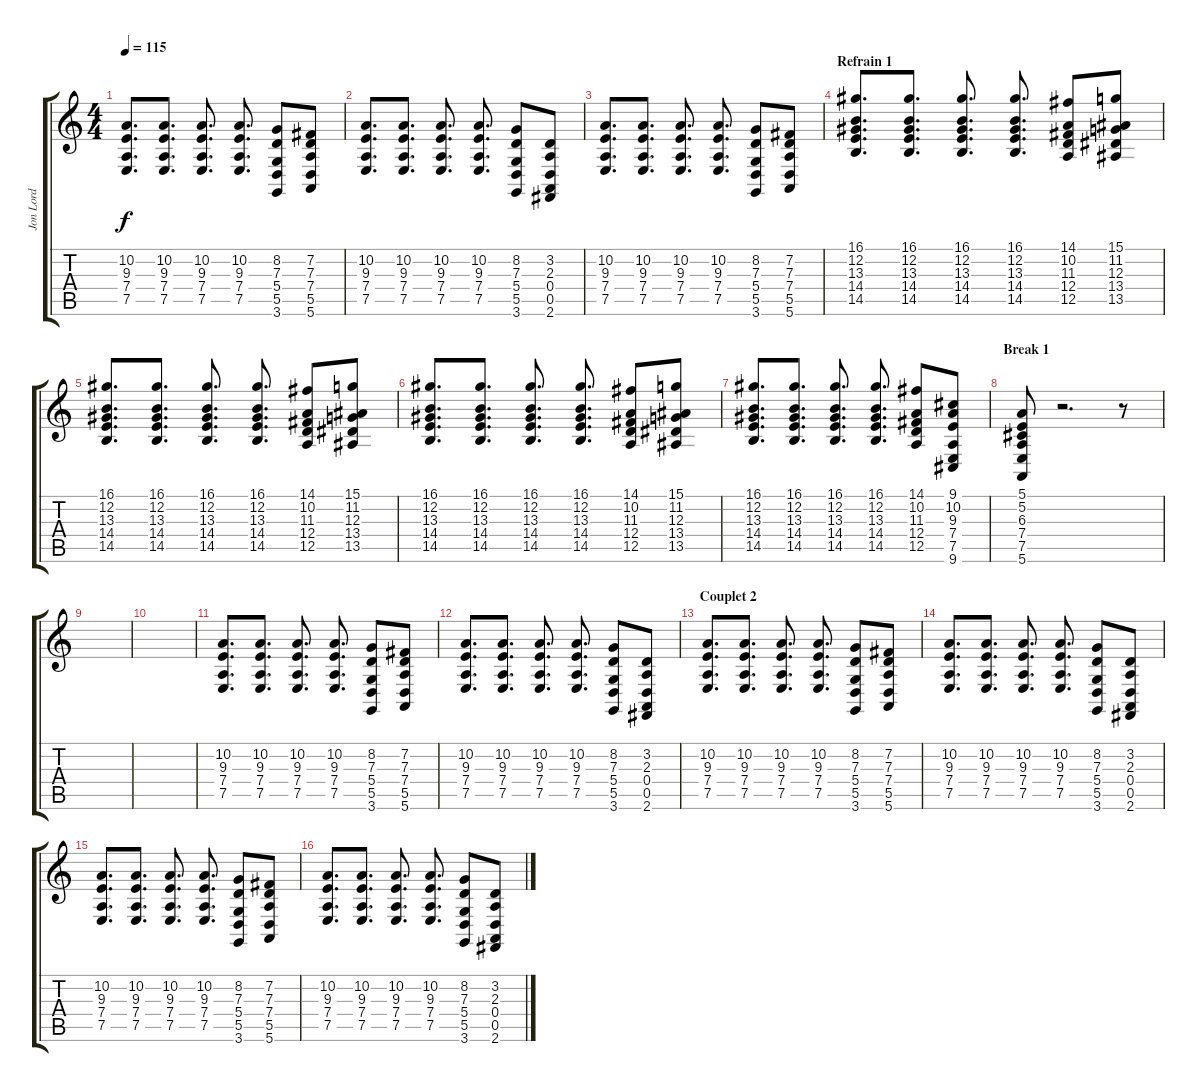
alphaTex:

\track ("Jon Lord" "Jon Lord") {instrument drawbarorgan}
\staff {score tabs}
\tuning (E4 B3 G3 D3 A2 E2) {hide}
\ts (4 4)
\tempo 115
\clef g2
\ks c
(10.2 9.3 7.4 7.5).8{d dy f} (10.2 9.3 7.4 7.5).8{d} (10.2 9.3 7.4 7.5).8{d} (10.2 9.3 7.4 7.5).8{d} (8.2 7.3 5.4 5.5 3.6).8 (7.2 7.3 7.4 5.5 5.6).8 |
(10.2 9.3 7.4 7.5).8{d} (10.2 9.3 7.4 7.5).8{d} (10.2 9.3 7.4 7.5).8{d} (10.2 9.3 7.4 7.5).8{d} (8.2 7.3 5.4 5.5 3.6).8 (3.2 2.3 0.4 0.5 2.6).8 |
(10.2 9.3 7.4 7.5).8{d} (10.2 9.3 7.4 7.5).8{d} (10.2 9.3 7.4 7.5).8{d} (10.2 9.3 7.4 7.5).8{d} (8.2 7.3 5.4 5.5 3.6).8 (7.2 7.3 7.4 5.5 5.6).8 |
\section ("" "Refrain 1")
(16.1 12.2 13.3 14.4 14.5).8{d} (16.1 12.2 13.3 14.4 14.5).8{d} (16.1 12.2 13.3 14.4 14.5).8{d} (16.1 12.2 13.3 14.4 14.5).8{d} (14.1 10.2 11.3 12.4 12.5).8 (15.1 11.2 12.3 13.4 13.5).8 |
(16.1 12.2 13.3 14.4 14.5).8{d} (16.1 12.2 13.3 14.4 14.5).8{d} (16.1 12.2 13.3 14.4 14.5).8{d} (16.1 12.2 13.3 14.4 14.5).8{d} (14.1 10.2 11.3 12.4 12.5).8 (15.1 11.2 12.3 13.4 13.5).8 |
(16.1 12.2 13.3 14.4 14.5).8{d} (16.1 12.2 13.3 14.4 14.5).8{d} (16.1 12.2 13.3 14.4 14.5).8{d} (16.1 12.2 13.3 14.4 14.5).8{d} (14.1 10.2 11.3 12.4 12.5).8 (15.1 11.2 12.3 13.4 13.5).8 |
(16.1 12.2 13.3 14.4 14.5).8{d} (16.1 12.2 13.3 14.4 14.5).8{d} (16.1 12.2 13.3 14.4 14.5).8{d} (16.1 12.2 13.3 14.4 14.5).8{d} (14.1 10.2 11.3 12.4 12.5).8 (9.1 10.2 9.3 7.4 7.5 9.6).8 |
\section ("" "Break 1")
(5.1 5.2 6.3 7.4 7.5 5.6).8 r.2{d} r.8 |
|
|
(10.2 9.3 7.4 7.5).8{d} (10.2 9.3 7.4 7.5).8{d} (10.2 9.3 7.4 7.5).8{d} (10.2 9.3 7.4 7.5).8{d} (8.2 7.3 5.4 5.5 3.6).8 (7.2 7.3 7.4 5.5 5.6).8 |
(10.2 9.3 7.4 7.5).8{d} (10.2 9.3 7.4 7.5).8{d} (10.2 9.3 7.4 7.5).8{d} (10.2 9.3 7.4 7.5).8{d} (8.2 7.3 5.4 5.5 3.6).8 (3.2 2.3 0.4 0.5 2.6).8 |
\section ("" "Couplet 2")
(10.2 9.3 7.4 7.5).8{d} (10.2 9.3 7.4 7.5).8{d} (10.2 9.3 7.4 7.5).8{d} (10.2 9.3 7.4 7.5).8{d} (8.2 7.3 5.4 5.5 3.6).8 (7.2 7.3 7.4 5.5 5.6).8 |
(10.2 9.3 7.4 7.5).8{d} (10.2 9.3 7.4 7.5).8{d} (10.2 9.3 7.4 7.5).8{d} (10.2 9.3 7.4 7.5).8{d} (8.2 7.3 5.4 5.5 3.6).8 (3.2 2.3 0.4 0.5 2.6).8 |
(10.2 9.3 7.4 7.5).8{d} (10.2 9.3 7.4 7.5).8{d} (10.2 9.3 7.4 7.5).8{d} (10.2 9.3 7.4 7.5).8{d} (8.2 7.3 5.4 5.5 3.6).8 (7.2 7.3 7.4 5.5 5.6).8 |
(10.2 9.3 7.4 7.5).8{d} (10.2 9.3 7.4 7.5).8{d} (10.2 9.3 7.4 7.5).8{d} (10.2 9.3 7.4 7.5).8{d} (8.2 7.3 5.4 5.5 3.6).8 (3.2 2.3 0.4 0.5 2.6).8
